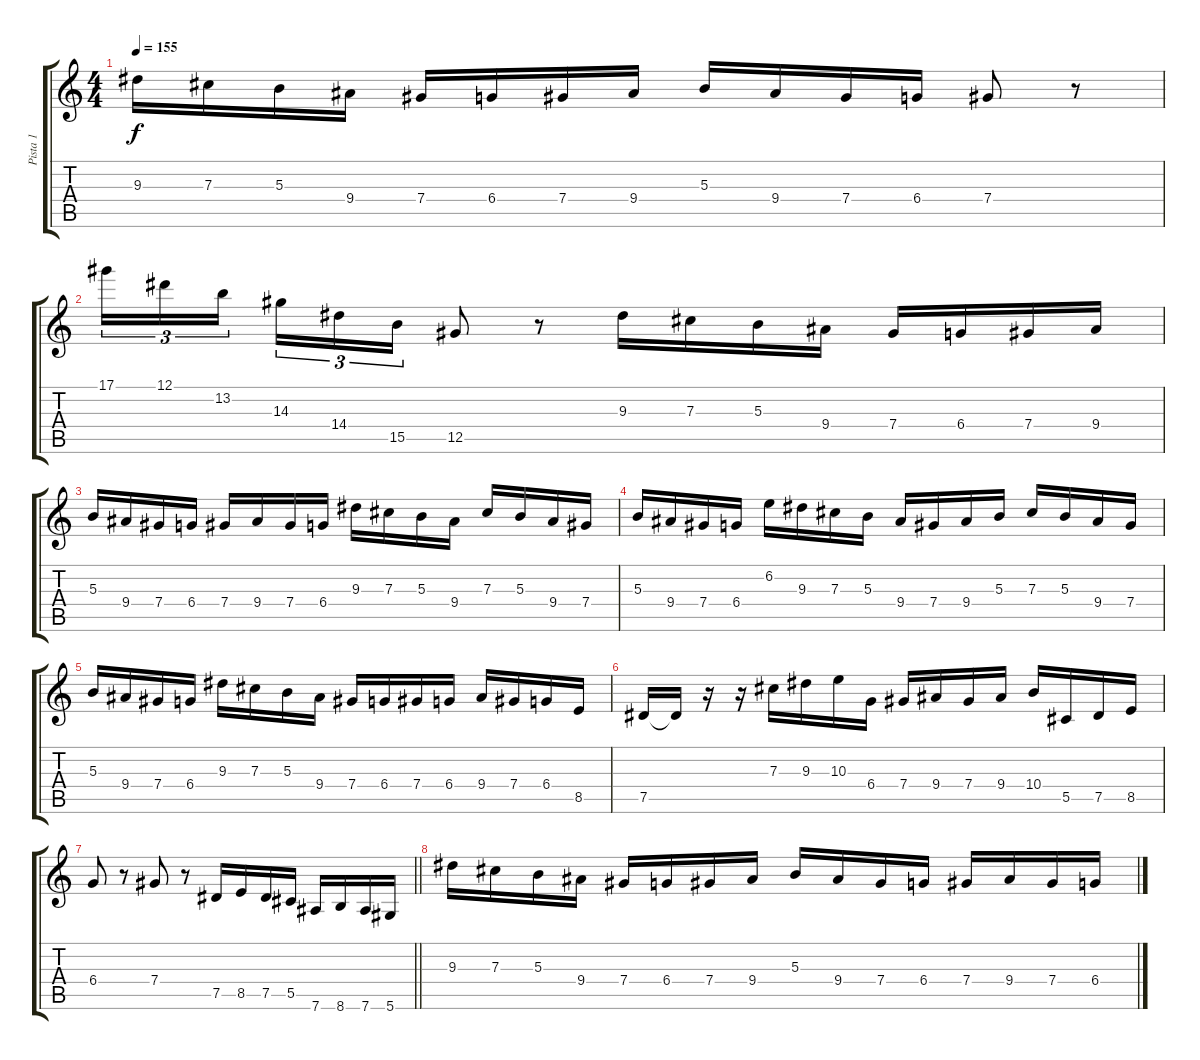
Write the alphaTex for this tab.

\track ("Pista 1" "Pista 1") {instrument distortionguitar}
\staff {score tabs}
\tuning (Eb4 Bb3 Gb3 Db3 Ab2 Eb2) {hide}
\ts (4 4)
\tempo 155
\clef g2
\ks c
9.3.16{dy f instrument distortionguitar} 7.3.16 5.3.16 9.4.16 7.4.16 6.4.16 7.4.16 9.4.16 5.3.16 9.4.16 7.4.16 6.4.16 7.4.8 r.8 |
17.1.16{tu (3 2)} 12.1.16{tu (3 2)} 13.2.16{tu (3 2)} 14.3.16{tu (3 2)} 14.4.16{tu (3 2)} 15.5.16{tu (3 2)} 12.5.8 r.8 9.3.16 7.3.16 5.3.16 9.4.16 7.4.16 6.4.16 7.4.16 9.4.16 |
5.3.16 9.4.16 7.4.16 6.4.16 7.4.16 9.4.16 7.4.16 6.4.16 9.3.16 7.3.16 5.3.16 9.4.16 7.3.16 5.3.16 9.4.16 7.4.16 |
5.3.16 9.4.16 7.4.16 6.4.16 6.2.16 9.3.16 7.3.16 5.3.16 9.4.16 7.4.16 9.4.16 5.3.16 7.3.16 5.3.16 9.4.16 7.4.16 |
5.3.16 9.4.16 7.4.16 6.4.16 9.3.16 7.3.16 5.3.16 9.4.16 7.4.16 6.4.16 7.4.16 6.4.16 9.4.16 7.4.16 6.4.16 8.5.16 |
7.5.16 7.5{t}.16 r.16 r.16 7.3.16 9.3.16 10.3.16 6.4.16 7.4.16 9.4.16 7.4.16 9.4.16 10.4.16 5.5.16 7.5.16 8.5.16 |
\barLineRight lightlight
6.4.8 r.8 7.4.8 r.8 7.5.16 8.5.16 7.5.16 5.5.16 7.6.16 8.6.16 7.6.16 5.6.16 |
9.3.16 7.3.16 5.3.16 9.4.16 7.4.16 6.4.16 7.4.16 9.4.16 5.3.16 9.4.16 7.4.16 6.4.16 7.4.16 9.4.16 7.4.16 6.4.16
